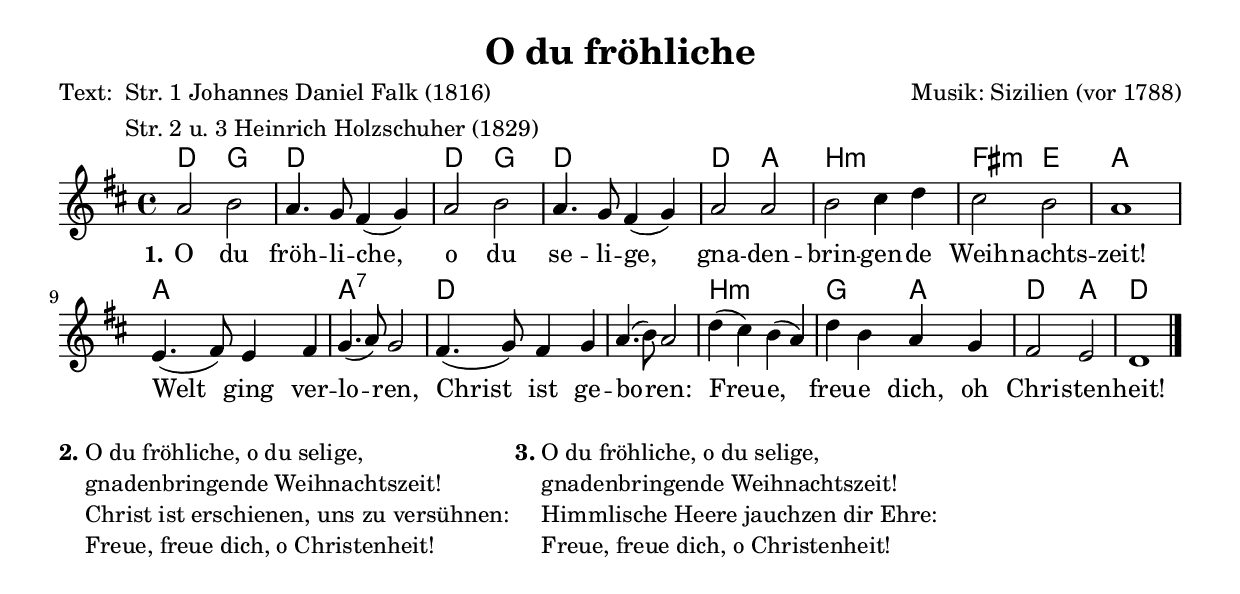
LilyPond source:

\version "2.12.3"

\include "default.ly"

\header {
  title="O du fröhliche"
  composer="Musik: Sizilien (vor 1788)"
  poet=\markup { \column { "Text: " } \column { "Str. 1 Johannes Daniel Falk (1816)""Str. 2 u. 3 Heinrich Holzschuher (1829)" } }
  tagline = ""
}


Melodie=\relative c' {
  \clef "treble"
  \time 4/4
  \key d\major
  a'2 b | a4. g8 fis4( g) |
  a2 b | a4. g8 fis4( g) |
  a2 a | b cis4 d |
  cis2 b | a1 |
  e4.( fis8) e4 fis | g4.( a8) g2 |
  fis4.( g8) fis4 g | a4.( b8) a2 |
  d4( cis) b( a) | d b a g |
  fis2 e | d1 \bar "|."
}


Akkorde= \chordmode {
	\germanChords
  d2 g d1 d2 g d1 d2 a b1:m fis2:m e a1
  a a:7 d1*2 b1:m g2 a d a d1
}

Text=\lyricmode {
  \set stanza = "1."
  O du fröh -- li -- che, o du se -- li -- ge,
  gna -- den -- brin -- gen -- de Weih -- nachts -- zeit!
  Welt ging ver -- lo -- ren, Christ ist ge -- bo -- ren:
  Freu -- e, freu -- e dich, oh Chri -- sten -- heit!
}



\score{
  <<
    \new ChordNames {\Akkorde}
    \new Voice = "Melodie" {
      \autoBeamOff
      \clef violin
      \key d\major
      \time 4/4
      \Melodie
    }
    \new Lyrics = Strophe \lyricsto Melodie \Text
  >>
  %\midi{}
}

\markup {
    \column {
      \line {
	\bold "2."
        \column {
          "O du fröhliche, o du selige,"
	  "gnadenbringende Weihnachtszeit!"
	  "Christ ist erschienen, uns zu versühnen:"
	  "Freue, freue dich, o Christenheit!"
	}
	\bold "3."
        \column {
          "O du fröhliche, o du selige,"
	  "gnadenbringende Weihnachtszeit!"
	  "Himmlische Heere jauchzen dir Ehre:"
	  "Freue, freue dich, o Christenheit!"
        }
      }
  }
}

 % some settings % vim: sw=2 et